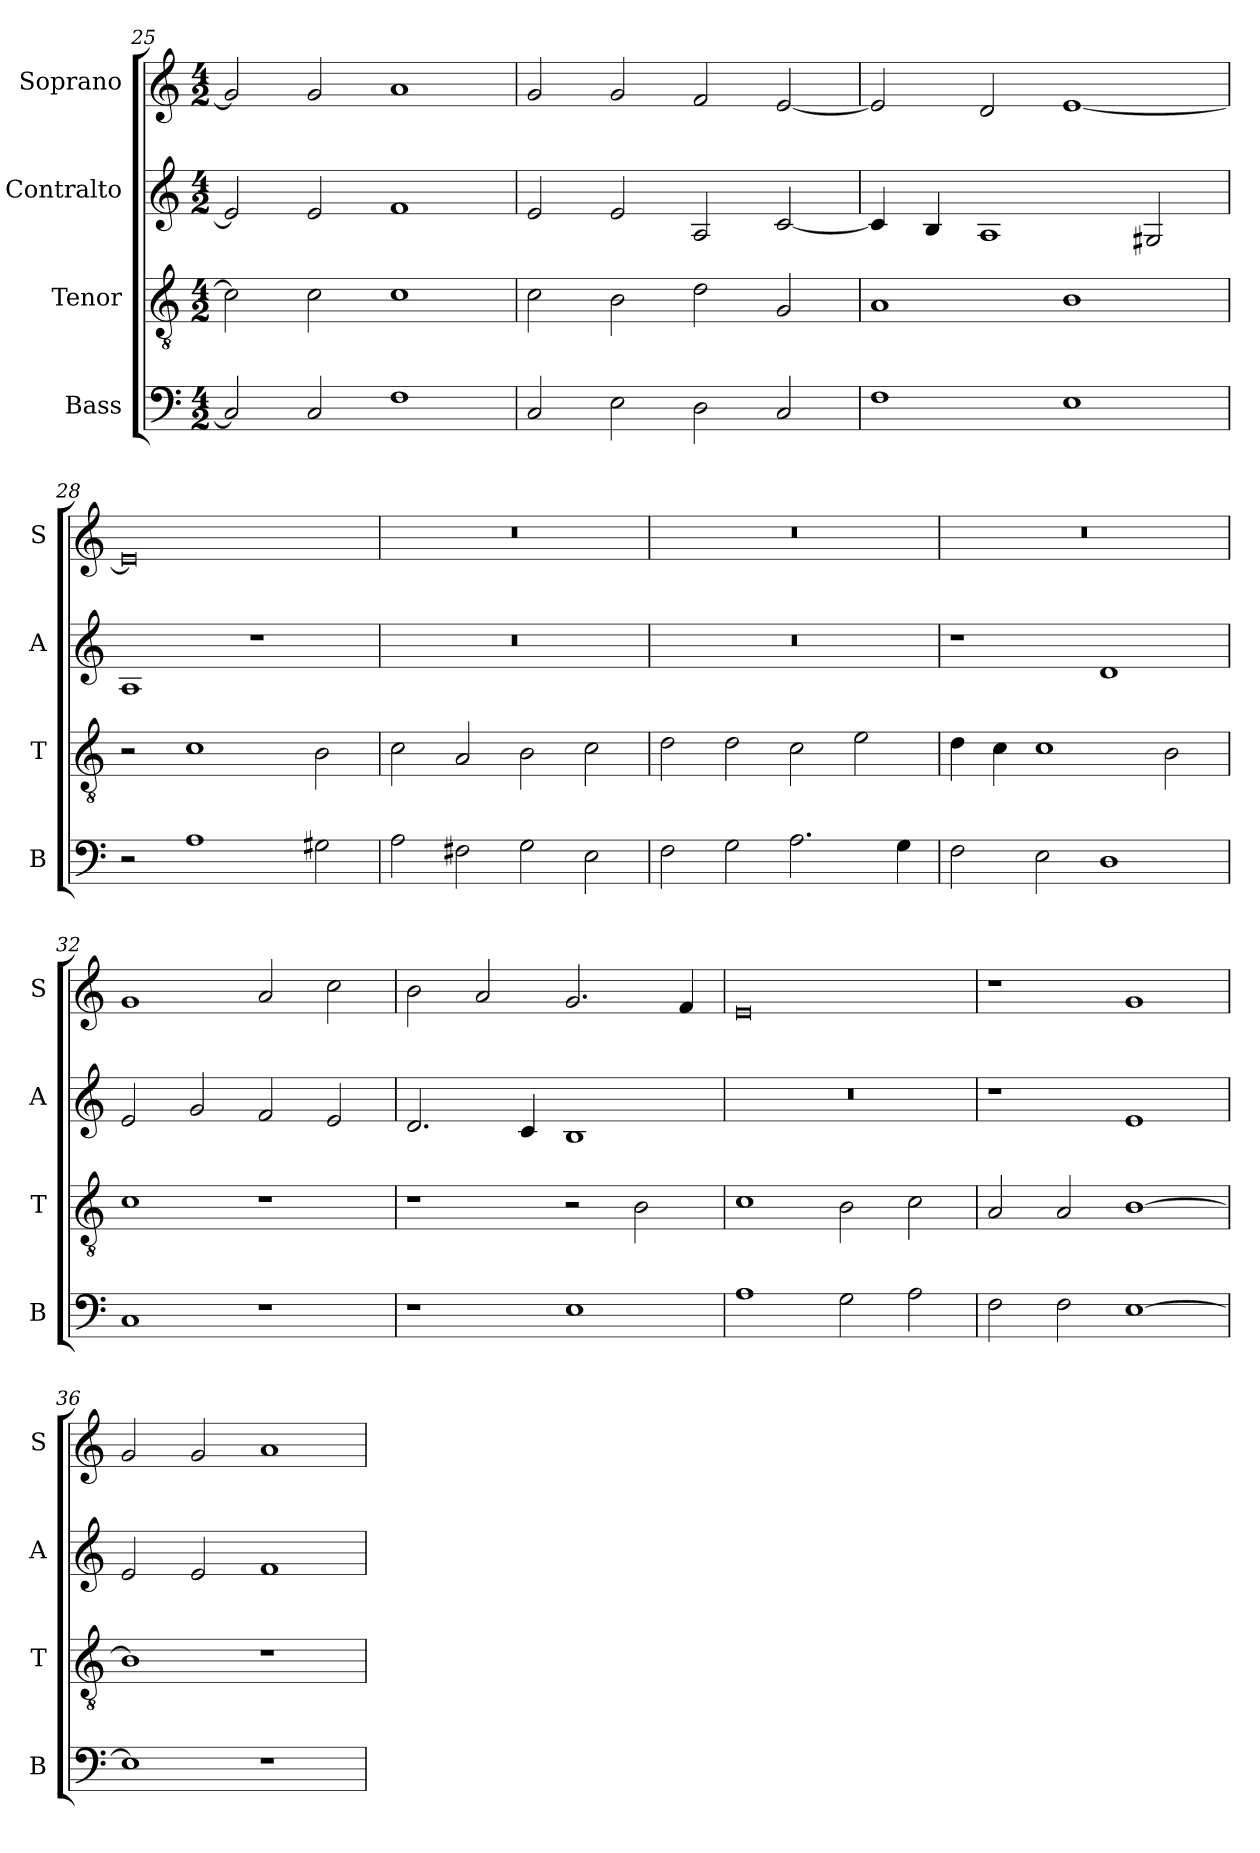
**kern	**kern	**kern	**kern
*part4	*part3	*part2	*part1
*staff4	*staff3	*staff2	*staff1
*I"Bass	*I"Tenor	*I"Contralto	*I"Soprano
*I'B	*I'T	*I'A	*I'S
*clefF4	*clefGv2	*clefG2	*clefG2
*k[]	*k[]	*k[]	*k[]
*E:phr	*E:phr	*E:phr	*E:phr
*M4/2	*M4/2	*M4/2	*M4/2
=25	=25	=25	=25
2C]	2c]	2e]	2g]
2C	2c	2e	2g
1F	1c	1f	1a
=26	=26	=26	=26
2C	2c	2e	2g
2E	2B	2e	2g
2D	2d	2A	2f
2C	2G	[2c	[2e
=27	=27	=27	=27
1F	1A	4c]	2e]
.	.	4B	.
.	.	1A	2d
1E	1B	.	[1e
.	.	2G#X	.
=28	=28	=28	=28
2r	2r	1A	0e]
1A	1c	.	.
.	.	1r	.
2G#X	2B	.	.
=29	=29	=29	=29
2A	2c	0r	0r
2F#X	2A	.	.
2G	2B	.	.
2E	2c	.	.
=30	=30	=30	=30
2F	2d	0r	0r
2G	2d	.	.
2.A	2c	.	.
.	2e	.	.
4G	.	.	.
=31	=31	=31	=31
2F	4d	1r	0r
.	4c	.	.
2E	1c	.	.
1D	.	1d	.
.	2B	.	.
=32	=32	=32	=32
1C	1c	2e	1g
.	.	2g	.
1r	1r	2f	2a
.	.	2e	2cc
=33	=33	=33	=33
1r	1r	2.d	2b
.	.	.	2a
.	.	4c	.
1E	2r	1B	2.g
.	2B	.	.
.	.	.	4f
=34	=34	=34	=34
1A	1c	0r	0e
2G	2B	.	.
2A	2c	.	.
=35	=35	=35	=35
2F	2A	1r	1r
2F	2A	.	.
[1E	[1B	1e	1g
=36	=36	=36	=36
1E]	1B]	2e	2g
.	.	2e	2g
1r	1r	1f	1a
=	=	=	=
*-	*-	*-	*-
